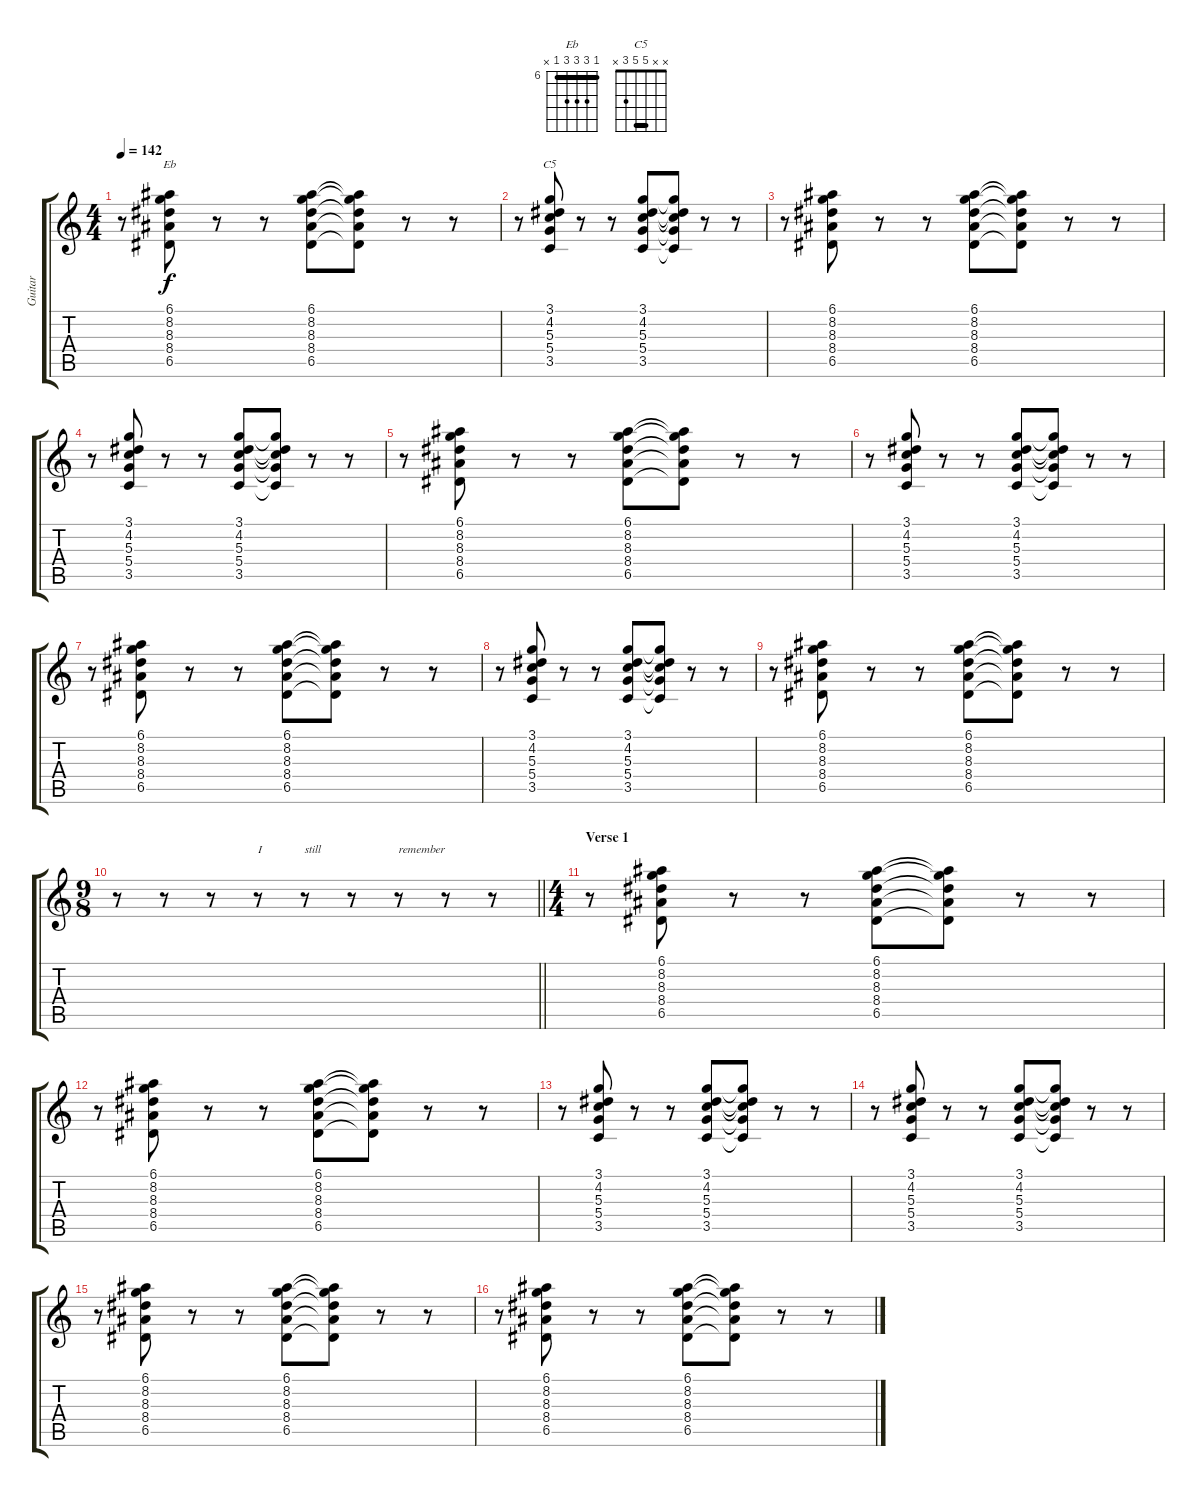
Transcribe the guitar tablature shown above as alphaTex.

\track ("Guitar" "Guitar") {instrument electricguitarjazz}
\staff {score tabs}
\tuning (E4 B3 G3 D3 A2 E2) {hide}
\chord ("Eb" 6 8 8 8 6 x) {firstfret 6 barre 6}
\chord ("C5" x x 5 5 3 x) {barre 5}
\ts (4 4)
\tempo 142
\clef g2
\ks c
r.8{dy f} (6.1 8.2 8.3 8.4 6.5).8{ch "Eb"} r.8 r.8 (6.1 8.2 8.3 8.4 6.5).8 (6.1{t} 8.2{t} 8.3{t} 8.4{t} 6.5{t}).8 r.8 r.8 |
r.8 (3.1 4.2 5.3 5.4 3.5).8{ch "C5"} r.8 r.8 (3.1 4.2 5.3 5.4 3.5).8 (3.1{t} 4.2{t} 5.3{t} 5.4{t} 3.5{t}).8 r.8 r.8 |
r.8 (6.1 8.2 8.3 8.4 6.5).8 r.8 r.8 (6.1 8.2 8.3 8.4 6.5).8 (6.1{t} 8.2{t} 8.3{t} 8.4{t} 6.5{t}).8 r.8 r.8 |
r.8 (3.1 4.2 5.3 5.4 3.5).8 r.8 r.8 (3.1 4.2 5.3 5.4 3.5).8 (3.1{t} 4.2{t} 5.3{t} 5.4{t} 3.5{t}).8 r.8 r.8 |
r.8 (6.1 8.2 8.3 8.4 6.5).8 r.8 r.8 (6.1 8.2 8.3 8.4 6.5).8 (6.1{t} 8.2{t} 8.3{t} 8.4{t} 6.5{t}).8 r.8 r.8 |
r.8 (3.1 4.2 5.3 5.4 3.5).8 r.8 r.8 (3.1 4.2 5.3 5.4 3.5).8 (3.1{t} 4.2{t} 5.3{t} 5.4{t} 3.5{t}).8 r.8 r.8 |
r.8 (6.1 8.2 8.3 8.4 6.5).8 r.8 r.8 (6.1 8.2 8.3 8.4 6.5).8 (6.1{t} 8.2{t} 8.3{t} 8.4{t} 6.5{t}).8 r.8 r.8 |
r.8 (3.1 4.2 5.3 5.4 3.5).8 r.8 r.8 (3.1 4.2 5.3 5.4 3.5).8 (3.1{t} 4.2{t} 5.3{t} 5.4{t} 3.5{t}).8 r.8 r.8 |
r.8 (6.1 8.2 8.3 8.4 6.5).8 r.8 r.8 (6.1 8.2 8.3 8.4 6.5).8 (6.1{t} 8.2{t} 8.3{t} 8.4{t} 6.5{t}).8 r.8 r.8 |
\ts (9 8)
\barLineRight lightlight
r.8 r.8 r.8 r.8{txt "I"} r.8{txt "still"} r.8 r.8{txt "remember"} r.8 r.8 |
\ts (4 4)
\section ("" "Verse 1")
r.8 (6.1 8.2 8.3 8.4 6.5).8 r.8 r.8 (6.1 8.2 8.3 8.4 6.5).8 (6.1{t} 8.2{t} 8.3{t} 8.4{t} 6.5{t}).8 r.8 r.8 |
r.8 (6.1 8.2 8.3 8.4 6.5).8 r.8 r.8 (6.1 8.2 8.3 8.4 6.5).8 (6.1{t} 8.2{t} 8.3{t} 8.4{t} 6.5{t}).8 r.8 r.8 |
r.8 (3.1 4.2 5.3 5.4 3.5).8 r.8 r.8 (3.1 4.2 5.3 5.4 3.5).8 (3.1{t} 4.2{t} 5.3{t} 5.4{t} 3.5{t}).8 r.8 r.8 |
r.8 (3.1 4.2 5.3 5.4 3.5).8 r.8 r.8 (3.1 4.2 5.3 5.4 3.5).8 (3.1{t} 4.2{t} 5.3{t} 5.4{t} 3.5{t}).8 r.8 r.8 |
r.8 (6.1 8.2 8.3 8.4 6.5).8 r.8 r.8 (6.1 8.2 8.3 8.4 6.5).8 (6.1{t} 8.2{t} 8.3{t} 8.4{t} 6.5{t}).8 r.8 r.8 |
r.8 (6.1 8.2 8.3 8.4 6.5).8 r.8 r.8 (6.1 8.2 8.3 8.4 6.5).8 (6.1{t} 8.2{t} 8.3{t} 8.4{t} 6.5{t}).8 r.8 r.8
